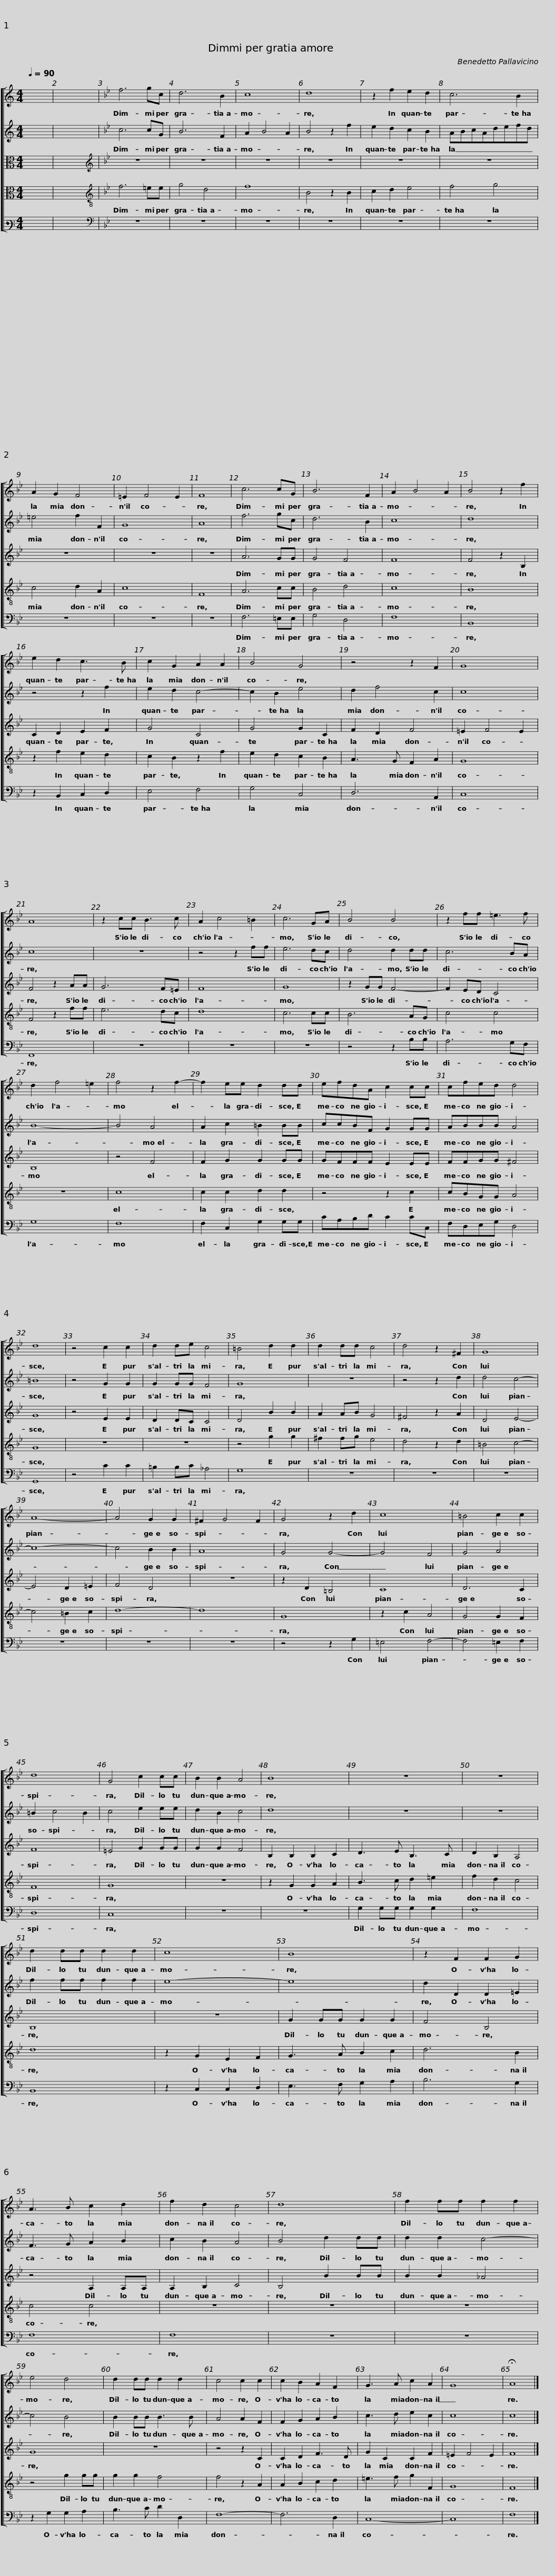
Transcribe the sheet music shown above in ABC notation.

X:1
%%score [ 1 2 3 4 5 ]
L:1/8
Q:1/4=90
M:4/4
I:linebreak $
K:C
V:1 treble
V:2 treble
V:3 alto
V:4 alto
V:5 bass3
V:1
 x8 | x8 |[K:Bb] f6 gc | d6 B2 | c8 | %5
 d8 | z2 f2 e2 d2 | c6 B2 |$ A2 G2 F4 | =E2 F4 E2 | %10
 F8 | c6 cG | B6 F2 | A2 B4 A2 | B4 z2 f2 | %15
 e2 d2 c3 B |$ c2 G2 A2 A2 | B4 G4 | z4 z2 F2 | G8 | %20
 A8 | z2 cc B3 c |$ A2 c4 =B2 | c6 GA | B4 B4 | %25
 z2 ff =e3 f | d2 f4 =e2 | f4 z2 f2- |$ f2 ee d2 dd | efdA c2 cc | %30
 cfed d4 | d8 | z4 c2 c2 |$ d2 de c4 | =B4 d2 d2 | %35
 d2 dd c4 | d4 z2 ^F2 | G8 | A8- | A4 G2 G2 |$ %40
 ^F2 G4 F2 | G4 z2 d2 | c8 | =B4 c2 c2 | d8 | %45
 G4 c2 cc | B2 B2 A4 |$ B8 | z8 | z8 | %50
 d2 dd d2 d2 | c8 | B8 |$ z2 F2 F2 G2 | A3 B c2 d2 | %55
 f2 d2 c4 | d8 | f2 ff f2 f2 | e4 d4 |$ d2 dd d2 d2 | %60
 c4 c2 c2 | c2 B2 A2 F2 | G3 A c2 A2 | G8 | !fermata!A8 |] %65
V:2
 x8 | x8 |[K:Bb] c6 cG | B6 F2 | A2 B4 A2 | %5
 B4 z2 f2 | e2 d2 c2 B2 | ABcAdefd |$ =e4 f2 F2 | G8 | %10
 A8 | f6 gc | d6 B2 | c8 | d8 | %15
 z4 z2 f2 |$ e2 d2 c4- | c2 B2 e4 | d2 f4 c2 | c8 | %20
 c8 | z8 |$ z4 z2 ff | e6 dc | d4 d2 dd | %25
 c6 BA | B8- | B4 A4 |$ A2 c2 =B2 BB | ccBF G2 GG | %30
 ABBB A4 | =B8 | z4 G2 G2 |$ G2 GG F4 | G8 | %35
 z8 | z4 z2 d2 | d4 c4- | c8- | c4 B2 B2 |$ %40
 A8 | G4 G4- | G4 F4 | G4 A4 | =B2 c4 B2 | %45
 c4 e2 ee | d2 B2 c4 |$ d8 | z8 | z8 | %50
 f2 ff f2 f2 | e8- | e8 |$ d2 D2 D2 =E2 | F3 G A2 B2 | %55
 c2 B2 A4 | B4 d2 dd | d2 d2 c4- | c4 B4 |$ B2 BB B3 B | %60
 A4 A2 F2 | F2 G2 A2 B2 | c3 d e2 c2 | c8 | c8 |] %65
V:3
 x8 | x8 |[K:Bb][K:treble] z8 | z8 | z8 | %5
 z8 | z8 | z8 |$ z8 | z8 | %10
 z8 | A6 GG | G4 F4 | F8 | F4 z2 B,2 | %15
 C2 D2 E2 F2 |$ G4 C4 | G4 G2 C2 | F2 D2 F4 | =E2 F4 E2 | %20
 F4 z2 AA | G6 F=E |$ F8 | G8 | z2 GG F4- | %25
 F2 ED C4 | B,8 | z4 F4 |$ F2 G2 G2 GG | GFFF E2 EE | %30
 FFGG ^F4 | G8 | z4 E2 E2 |$ D2 DC C4 | D4 B2 B2 | %35
 A2 AB G4 | ^F4 z2 A2 | D4 E4- | E4 D2 =E2 | F4 D4 |$ %40
 z8 | z2 D2 =B,4 | C8 | D6 C2 | F8 | %45
 =E4 G2 GG | G2 G2 F4 |$ B,2 B,2 B,2 C2 | D3 E B,3 C | D2 B,2 A,4 | %50
 B,8 | z8 | G2 GG G2 G2 |$ F4 B,4 | z4 A,2 A,A, | %55
 A,2 B,2 C4 | B,4 B2 BB | B2 B2 _A4 | G8 |$ z8 | %60
 z4 z2 C2 | C2 D2 F3 D | G2 C2 C2 F2 | =E2 F4 E2 | F8 |] %65
V:4
 x8 | x8 |[K:Bb][K:treble-8] f6 =ee | g4 d4 | f8 | %5
 B4 z2 B2 | c2 d2 e4 | f4 g4 |$ c4 d2 A2 | c8 | %10
 F8 | A6 cc | B4 d4 | c8 | B8 | %15
 z2 f2 e2 d2 |$ c2 B2 z2 f2 | e2 d2 c2 B2 | A3 G F2 A2 | G8 | %20
 F4 z2 ff | e6 dc |$ d8 | c6 cc | B6 AG | %25
 c4 c4 | z8 | c8 |$ c2 c2 d2 d2 | z4 z2 c2 | %30
 cBGG A4 | G8 | z8 |$ z8 | z4 g2 g2 | %35
 ^f2 fg e4 | d4 z2 d2 | =B4 c4- | c4 =B2 c2 | d8- |$ %40
 d8 | G8 | z2 c2 A4 | G4 G2 F2 | F8 | %45
 G8 | z8 |$ z2 G2 G2 A2 | B3 c d2 =e2 | f2 d2 c4 | %50
 d8 | z2 G2 E2 F2 | G3 A B2 c2 |$ d6 B2 | c4 c4 | %55
 z8 | z8 | z8 | z4 g2 gg |$ g2 g2 f4 | %60
 f4 z2 A2 | A2 B2 c2 d2 | =e3 f g2 F2 | G8 | F8 |] %65
V:5
 x8 | x8 |[K:Bb][K:bass] z8 | z8 | z8 | %5
 z8 | z8 | z8 |$ z8 | z8 | %10
 z8 | F,6 =E,E, | G,4 D,4 | F,8 | B,,8 | %15
 z2 B,,2 C,2 D,2 |$ E,4 F,4 | G,4 C,4 | D,6 A,,2 | C,8 | %20
 F,,8 | z8 |$ z8 | z8 | z4 z2 B,B, | %25
 A,6 G,F, | G,8 | F,8 |$ F,2 C,2 G,2 G,G, | CA,B,D C2 CC, | %30
 F,D,E,G, D,4 | G,,8 | z4 C2 C2 |$ =B,2 B,C _A,4 | G,8 | %35
 z8 | z8 | z8 | z8 | z8 |$ %40
 z8 | z4 z2 G,2 | =E,4 F,4- | F,4 =E,2 F,2 | D,8 | %45
 C,8 | z8 |$ z8 | G,2 G,G, G,2 G,2 | F,8 | %50
 B,,8 | z2 C,2 C,2 D,2 | E,3 F, G,2 A,2 |$ B,6 G,2 | F,8 | %55
 F,8 | z8 | z8 | z2 G,2 G,2 A,2 |$ B,3 C D2 D,2 | %60
 F,8- | F,6 D,2 | C,8- | C,8 | F,8 |] %65
